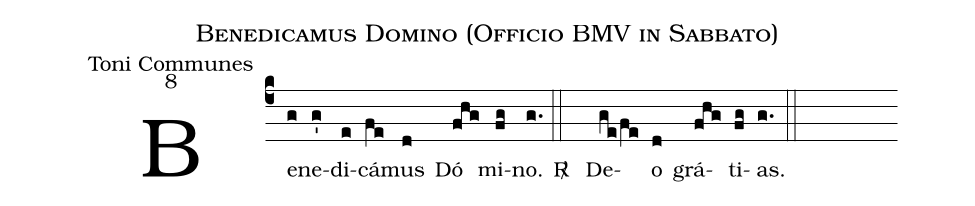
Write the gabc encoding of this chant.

name:Benedicamus Domino (Officio BMV in Sabbato);
office-part:Toni Communes;
mode:8;
%%
(c4) Be(g)ne(g')di(e)cá(fe)mus(d) Dó(fhg) mi(fg)no.(g.) (::)
<sp>R/</sp> () De(ge/fe)o(d)  grá(fhg)ti(fg)as.(g.) (::)
